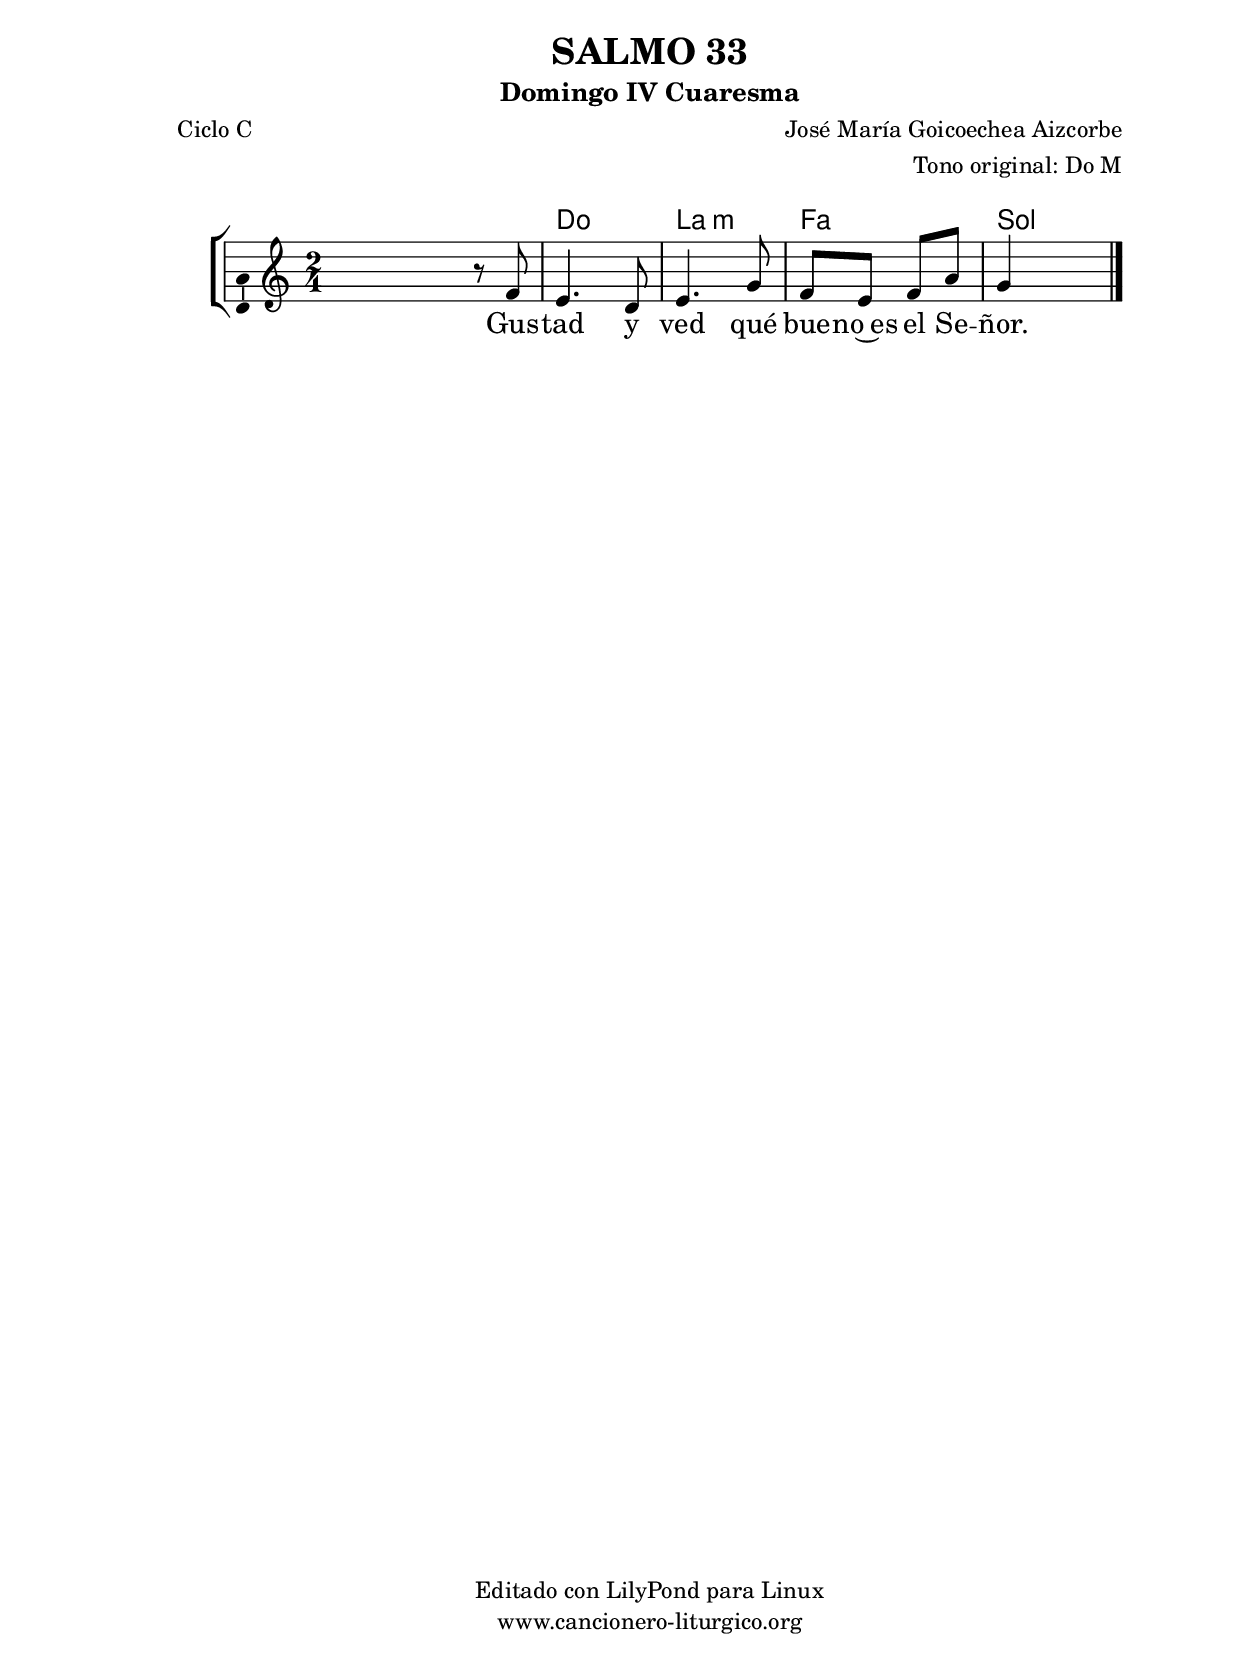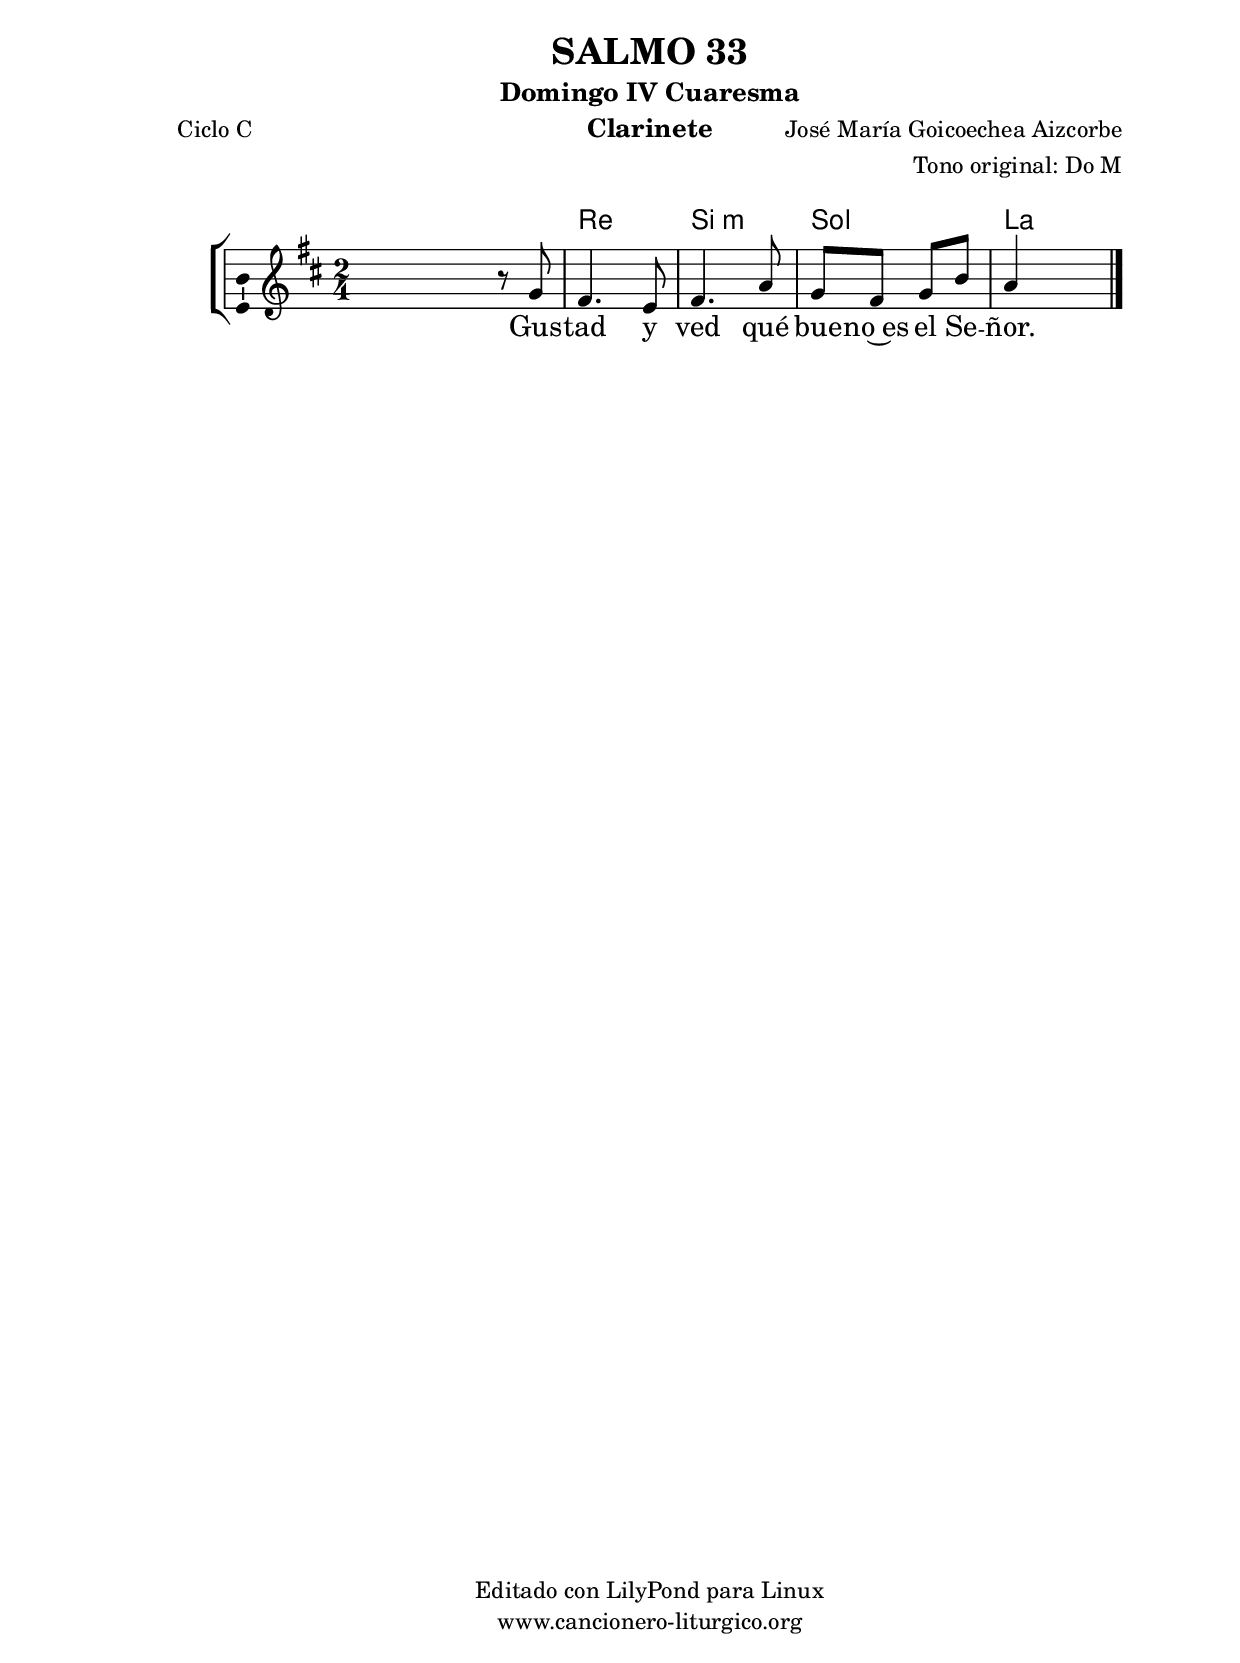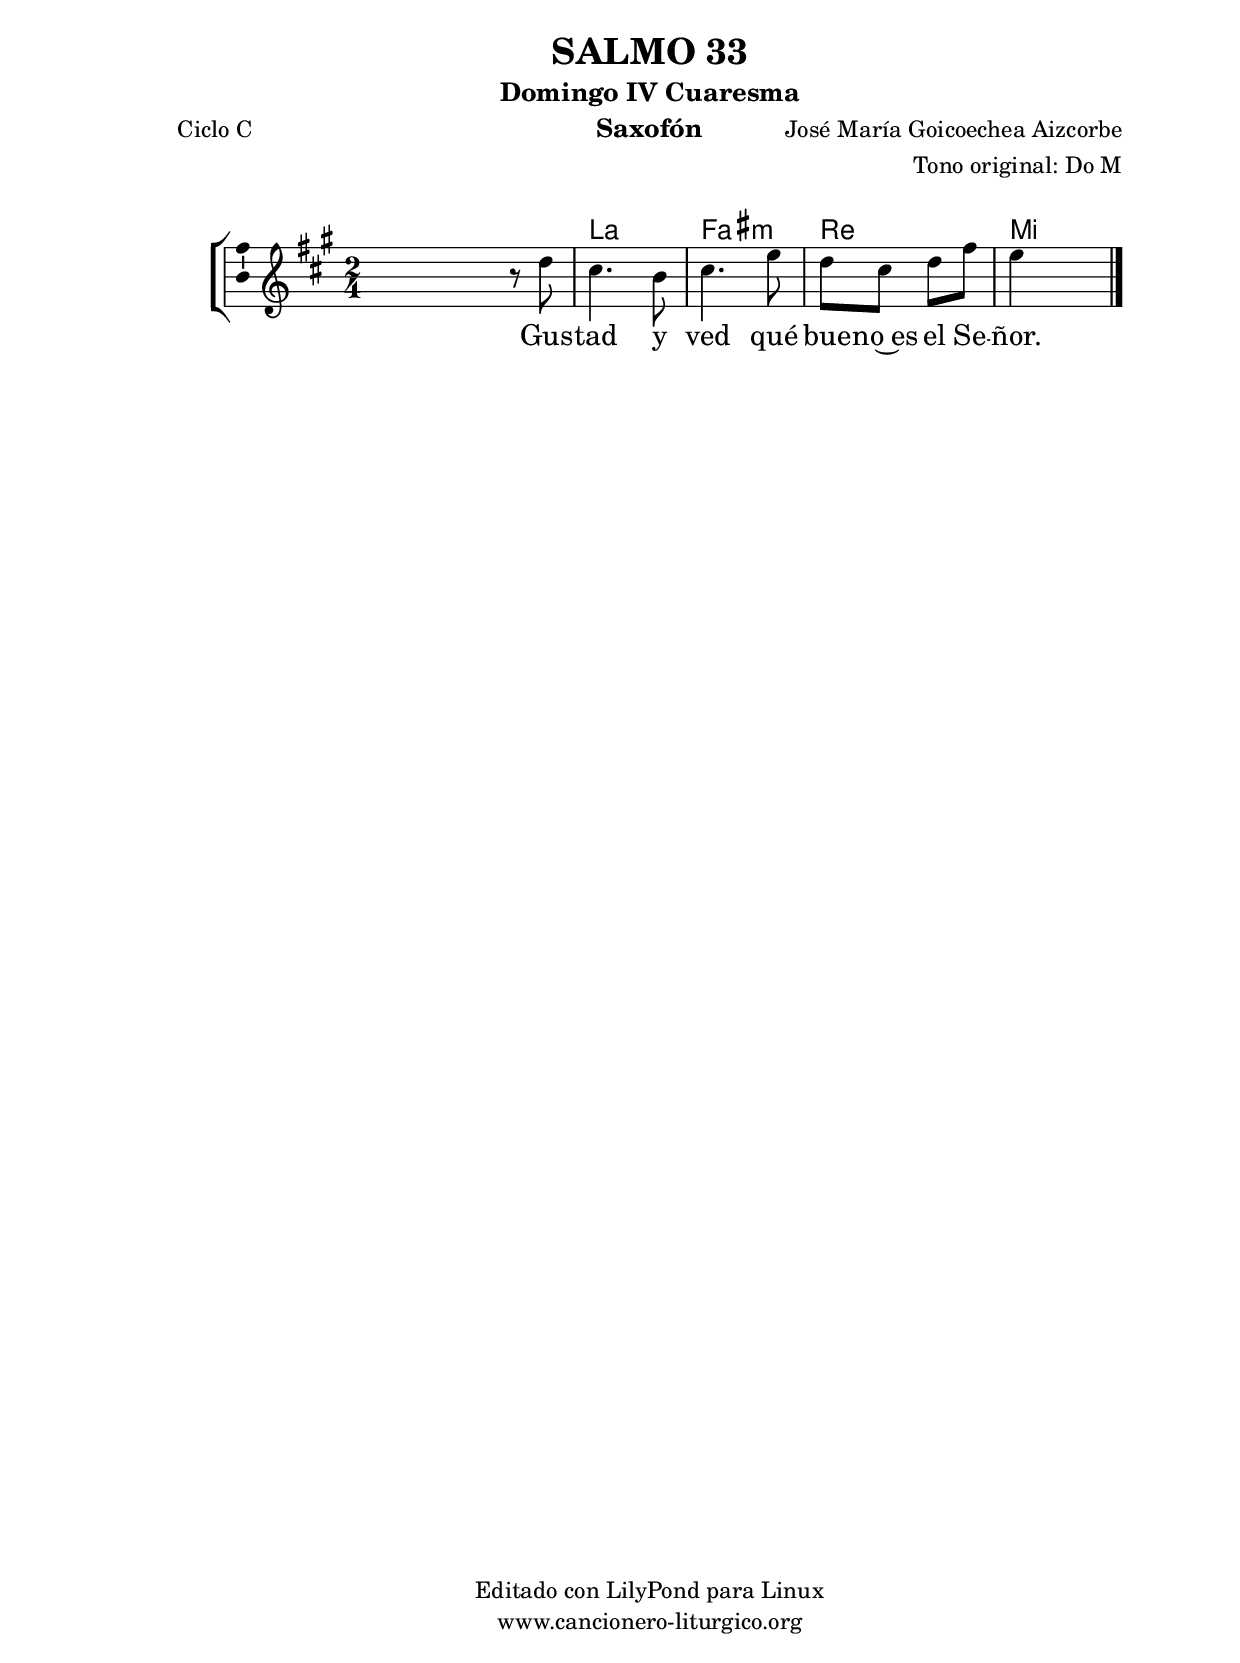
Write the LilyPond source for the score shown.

%
%para convertir .midi en .wav:
%timidity filename.midi -Ow -o finename.wav
%
%
%Para convertir de .wav a .mp3:
%lame -h -m j filename.wav
%
%
%para escuchar el midi:
%timidity nombrefichero.midi
%


%versión de lilypond para la que se ha escrito esta partitura:
\version "2.16.0"

	%Tamaño papel
	#(set-default-paper-size "a4")
	%Tamaño partitura
	#(set-global-staff-size 20)
	%No responde al pulsar sobre una nota
	#(ly:set-option 'point-and-click #f)

%parámetros del encabezamiento:
\header {
	title = "SALMO 33"
	subtitle = "Domingo IV Cuaresma"
	composer = "José María Goicoechea Aizcorbe"
	poet = "Ciclo C"
	meter = ""
	arranger = "Tono original: Do M"
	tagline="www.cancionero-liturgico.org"
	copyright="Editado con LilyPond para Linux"
	tiempo = "Cuaresma"
	usos = "Salmo"
	letra = "Gustad y ved qué bueno es el Señor."
	}

%parámetros asociados al papel:
\paper  {
	oddHeaderMarkup = \markup {\fill-line { \on-the-fly #not-first-page \fromproperty #'header:title \on-the-fly #not-first-page \fromproperty #'header:composer }}
	evenHeaderMarkup = \markup {\fill-line { \fromproperty #'header:composer \fromproperty #'header:title }}
	#(set-paper-size "a4")
	print-page-number = ##f
	first-page-number = 1
	print-first-page-number = ##f
%	head-separation = 3.0 \cm
	top-margin = 2.0 \cm
	bottom-margin = 0.5\cm
%%%	bottom-margin = -1.0\cm
	left-margin = 3.0 \cm
	line-width = 16.0 \cm 
	indent = 8\mm
	interscoreline = 2.\mm
	between-system-space = 15\mm
%	para que las partituras no llenen la hoja:
	ragged-bottom = ##t
%	idem para la última hoja:
	ragged-last-bottom = ##f
%	para que las partituras llenen el ancho del papel:
	ragged-last = ##f
	after-title-space = 2.5 \cm
%page-count=1
%system-count=8

	%Flexible Vertical Spacing
%	markup-markup-spacing =
%	#'((basic-distance . 15) (minimum-distance . 15) (padding . 3))
	markup-system-spacing =
	#'((basic-distance . 15) (minimum-distance . 15) (padding . 3))
	system-system-spacing =
	#'((basic-distance . 15) (minimum-distance . 15) (padding . 3))
	score-system-spacing =
	#'((basic-distance . 15) (minimum-distance . 15) (padding . 5))
%	top-system-spacing = % header
%	#'((basic-distance . 8) (minimum-distance . 0) (padding . 3))
%	top-markup-spacing =
%	#'((basic-distance . 20) (minimum-distance . 20) (padding . 3))
	last-bottom-spacing = % footer
	#'((basic-distance . 5) (minimum-distance . 5) (padding . 3))
%	score-markup-spacing =
%	#'((basic-distance . 16) (minimum-distance . 13) (padding . 3))

	}


%parámetros que afectan a toda la partitura:
global =  {
	%clave de sol (G):
	\clef G
	%armadura:
%	\transpose a c'
	\key c \major
	\tempo 4=100
	\set Score.tempoHideNote = ##t
	}


acordes = {
	\italianChords
	\chordmode {
%	\transpose a c'
{
s2
c2 a:m f g

	}
	}
}


melodia = 
%	\transpose a c'
{
	\relative c'{
	\time 2/4

s4 r8 f8
e4. d8
e4. g8
f8 e f a
g4 s4

	\bar "|."
	}
	}


texto = \lyricmode {
Gus -- tad y ved qué bue -- no~es el Se -- ñor.
	}


acordesStaff = \context ChordNames = acordesStaff <<
	\set chordChanges = ##t
	\acordes
	>>


vozStaff = \context Voice = vozStaff
\with {\consists "Ambitus_engraver"}
<<
%	\set Staff.instrumentName = ""
%	\set Staff.shortInstrumentName = ""
%	\set Staff.midiInstrument = #"clarinet"
%	\set Staff.midiInstrument = #"cello"
%	\set Staff.midiInstrument = #"flute"
	\set Staff.midiInstrument = #"electric guitar (jazz)"
%	\set Staff.midiInstrument = #"english horn"
%	\set Staff.midiInstrument = #"violin"
%	\set Staff.midiInstrument = #"glockenspiel"
	\set Staff.midiMinimumVolume = #0.7
	\set Staff.midiMaximumVolume = #0.9
	\global
	\melodia
	>>


textoStaff = \context Lyrics = textoStaff <<
	\lyricsto vozStaff \texto
	>>

\book {
	\score {
		\context ChoirStaff {
			\override StaffGroup.SystemStartBracket #'collapse-height = #1
			\override Score.SystemStartBar #'collapse-height = #1
			<<
			\acordesStaff
			\vozStaff
			\textoStaff
			>>
			}
		\layout {
	    		\context {
				\Lyrics
				\override LyricText #'font-size = #2
				}
	   		 \context {
				\Score
				%fontSize = #3
				\override StaffSymbol #'staff-space = #(magstep +3)
				%\override Beam #'thickness = #0.55
				%\override SpacingSpanner #'spacing-increment = #1.0
				%\override Slur #'height-limit = #1.5
				}
			}
		}
	\score {
		\unfoldRepeats
		\context ChoirStaff {
			<<
			\acordesStaff
			\vozStaff
			>>
			}
		\midi {
	  		\context {
	  			\Score
				tempoWholesPerMinute = #(ly:make-moment 70 4)
				}
			}
		}
	}

%Partitura para clarinete
#(define output-suffix "C")
\book {
	\header{
		instrument = "Clarinete"
		}
	\score {
		\context ChoirStaff {
			\override StaffGroup.SystemStartBracket #'collapse-height = #1
			\override Score.SystemStartBar #'collapse-height = #1
\transpose c d
			<<
			\acordesStaff
			\vozStaff
			\textoStaff
			>>
			}
		\layout {
	    		\context {
				\Lyrics
				\override LyricText #'font-size = #2
				}
	   		 \context {
				\Score
				%fontSize = #3
				\override StaffSymbol #'staff-space = #(magstep +3)
				%\override Beam #'thickness = #0.55
				%\override SpacingSpanner #'spacing-increment = #1.0
				%\override Slur #'height-limit = #1.5
				}
			}
		}
	}

%Partitura para saxofón
#(define output-suffix "S")
\book {
	\header{
		instrument = "Saxofón"
		}
	\score {
		\context ChoirStaff {
			\override StaffGroup.SystemStartBracket #'collapse-height = #1
			\override Score.SystemStartBar #'collapse-height = #1
\transpose c a
			<<
			\acordesStaff
			\vozStaff
			\textoStaff
			>>
			}
		\layout {
	    		\context {
				\Lyrics
				\override LyricText #'font-size = #2
				}
	   		 \context {
				\Score
				%fontSize = #3
				\override StaffSymbol #'staff-space = #(magstep +3)
				%\override Beam #'thickness = #0.55
				%\override SpacingSpanner #'spacing-increment = #1.0
				%\override Slur #'height-limit = #1.5
				}
			}
		}
	}

